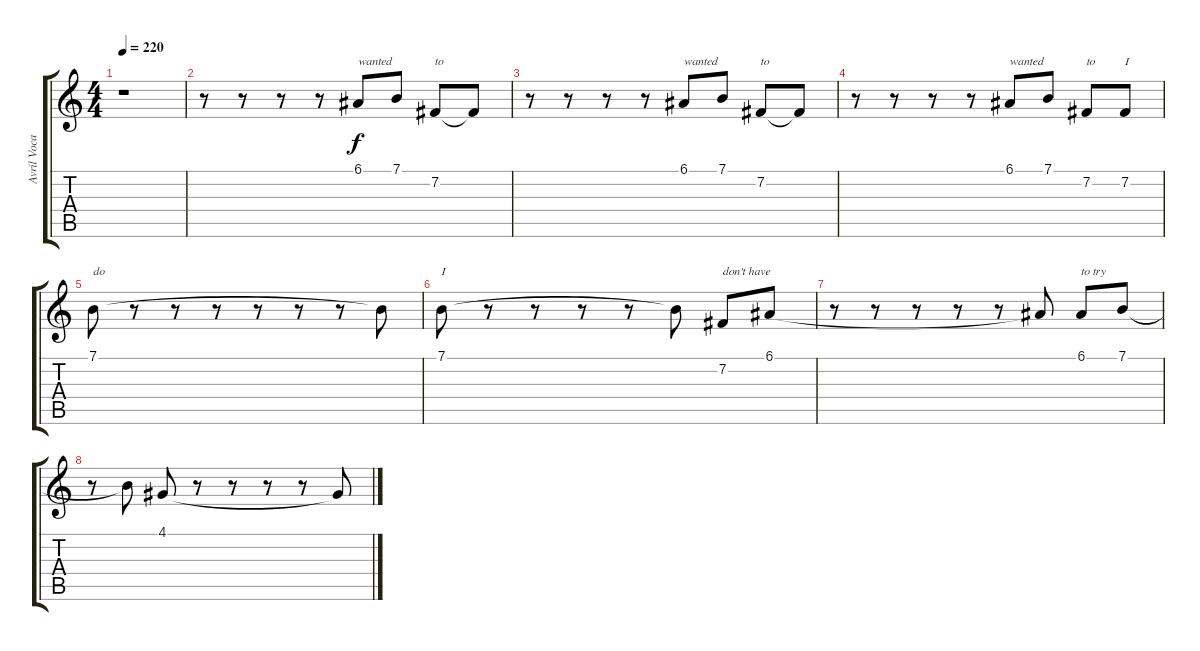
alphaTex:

\track ("Avril Vocals" "Avril Voca") {instrument clarinet}
\staff {score tabs}
\tuning (E4 B3 G3 D3 A2 E2) {hide}
\ts (4 4)
\tempo 220
\clef g2
\ks c
r.1{dy f} |
r.8 r.8 r.8 r.8 6.1.8{txt "wanted"} 7.1.8 7.2.8{txt "to"} 7.2{t}.8 |
r.8 r.8 r.8 r.8 6.1.8{txt "wanted"} 7.1.8 7.2.8{txt "to"} 7.2{t}.8 |
r.8 r.8 r.8 r.8 6.1.8{txt "wanted"} 7.1.8 7.2.8{txt "to"} 7.2.8{txt "I"} |
7.1.8{txt "do"} r.8 r.8 r.8 r.8 r.8 r.8 7.1{t}.8 |
7.1.8{txt "I"} r.8 r.8 r.8 r.8 7.1{t}.8 7.2.8{txt "don't have"} 6.1.8 |
r.8 r.8 r.8 r.8 r.8 6.1{t}.8 6.1.8{txt "to try"} 7.1.8 |
r.8 7.1{t}.8 4.1.8 r.8 r.8 r.8 r.8 4.1{t}.8
